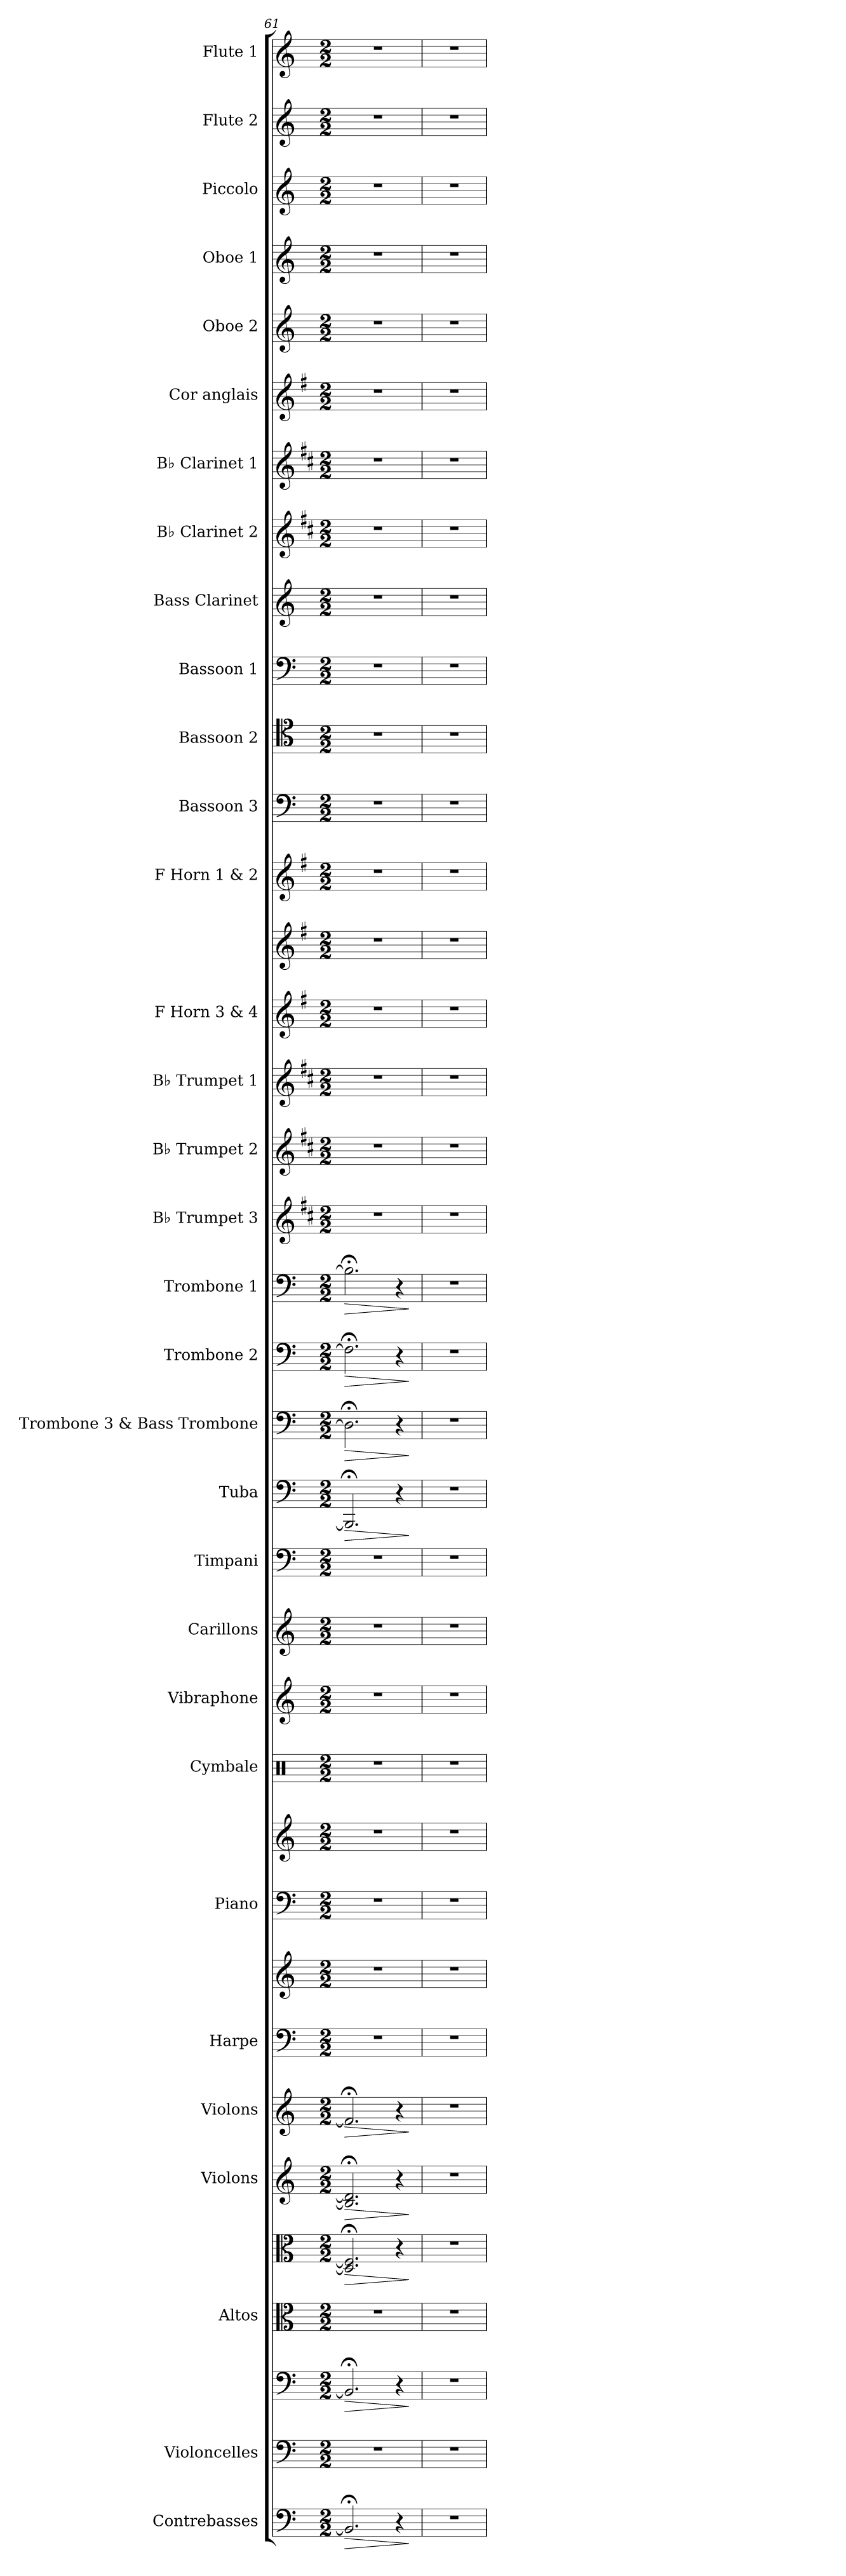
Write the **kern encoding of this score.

**kern	**dynam	**kern	**kern	**dynam	**kern	**kern	**dynam	**kern	**dynam	**kern	**dynam	**kern	**kern	**kern	**kern	**kern	**kern	**kern	**kern	**kern	**dynam	**kern	**dynam	**kern	**dynam	**kern	**dynam	**kern	**kern	**kern	**kern	**kern	**kern	**kern	**kern	**kern	**kern	**kern	**kern	**kern	**kern	**kern	**kern	**kern	**kern
*part32	*part32	*part31	*part31	*part31	*part30	*part30	*part30	*part29	*part29	*part28	*part28	*part27	*part27	*part26	*part26	*part25	*part24	*part23	*part22	*part21	*part21	*part20	*part20	*part19	*part19	*part18	*part18	*part17	*part16	*part15	*part14	*part14	*part13	*part12	*part11	*part10	*part9	*part8	*part7	*part6	*part5	*part4	*part3	*part2	*part1
*staff37	*staff37	*staff36	*staff35	*staff35/36	*staff34	*staff33	*staff33/34	*staff32	*staff32	*staff31	*staff31	*staff30	*staff29	*staff28	*staff27	*staff26	*staff25	*staff24	*staff23	*staff22	*staff22	*staff21	*staff21	*staff20	*staff20	*staff19	*staff19	*staff18	*staff17	*staff16	*staff15	*staff14	*staff13	*staff12	*staff11	*staff10	*staff9	*staff8	*staff7	*staff6	*staff5	*staff4	*staff3	*staff2	*staff1
*I"Contrebasses	*	*I"Violoncelles	*	*	*I"Altos	*	*	*I"Violons	*	*I"Violons	*	*I"Harpe	*	*I"Piano	*	*I"Cymbale	*I"Vibraphone	*I"Carillons	*I"Timpani	*I"Tuba	*	*I"Trombone 3 &amp; Bass Trombone	*	*I"Trombone 2	*	*I"Trombone 1	*	*I"B♭ Trumpet 3	*I"B♭ Trumpet 2	*I"B♭ Trumpet 1	*I"F Horn 3 &amp; 4	*	*I"F Horn 1 &amp; 2	*I"Bassoon 3	*I"Bassoon 2	*I"Bassoon 1	*I"Bass Clarinet	*I"B♭ Clarinet 2	*I"B♭ Clarinet 1	*I"Cor anglais	*I"Oboe 2	*I"Oboe 1	*I"Piccolo	*I"Flute 2	*I"Flute 1
*I'Cbs.	*	*I'Vlcs	*	*	*I'Alt.	*	*	*I'Vlns.	*	*I'Vlns.	*	*I'Hrp.	*	*I'Pia.	*	*I'Cym.	*I'Vib.	*I'Car.	*I'Timp.	*I'Tba.	*	*I'Tbn. 3 B. Tbn.	*	*I'Tbn. 2	*	*I'Tbn. 1	*	*I'B♭ Tpt. 3	*I'B♭ Tpt. 2	*I'B♭ Tpt. 1	*I'F Hn. 3 4	*	*I'F Hn. 1 2	*I'Bsn. 3	*I'Bsn. 2	*I'Bsn. 1	*I'B. Cl.	*I'B♭ Cl. 2	*I'B♭ Cl. 1	*I'C. A.	*I'Ob. 2	*I'Ob. 1	*I'Picc.	*I'Fl. 2	*I'Fl. 1
*clefF4	*	*clefF4	*clefF4	*	*clefC3	*clefC3	*	*clefG2	*	*clefG2	*	*clefF4	*clefG2	*clefF4	*clefG2	*clefX	*clefG2	*clefG2	*clefF4	*clefF4	*	*clefF4	*	*clefF4	*	*clefF4	*	*clefG2	*clefG2	*clefG2	*clefG2	*clefG2	*clefG2	*clefF4	*clefC4	*clefF4	*clefG2	*clefG2	*clefG2	*clefG2	*clefG2	*clefG2	*clefG2	*clefG2	*clefG2
*ITrd7c12	*	*	*	*	*	*	*	*	*	*	*	*	*	*	*	*	*	*	*	*	*	*	*	*	*	*	*	*ITrd1c2	*ITrd1c2	*ITrd1c2	*ITrd4c7	*ITrd4c7	*ITrd4c7	*	*	*	*ITrd8c14	*ITrd1c2	*ITrd1c2	*ITrd4c7	*	*	*ITrd-7c-12	*	*
*k[]	*	*k[]	*k[]	*	*k[]	*k[]	*	*k[]	*	*k[]	*	*k[]	*k[]	*k[]	*k[]	*k[]	*k[]	*k[]	*k[]	*k[]	*	*k[]	*	*k[]	*	*k[]	*	*k[]	*k[]	*k[]	*k[]	*k[]	*k[]	*k[]	*k[]	*k[]	*k[]	*k[]	*k[]	*k[]	*k[]	*k[]	*k[]	*k[]	*k[]
*M2/2	*	*M2/2	*M2/2	*	*M2/2	*M2/2	*	*M2/2	*	*M2/2	*	*M2/2	*M2/2	*M2/2	*M2/2	*M2/2	*M2/2	*M2/2	*M2/2	*M2/2	*	*M2/2	*	*M2/2	*	*M2/2	*	*M2/2	*M2/2	*M2/2	*M2/2	*M2/2	*M2/2	*M2/2	*M2/2	*M2/2	*M2/2	*M2/2	*M2/2	*M2/2	*M2/2	*M2/2	*M2/2	*M2/2	*M2/2
=61	=61	=61	=61	=61	=61	=61	=61	=61	=61	=61	=61	=61	=61	=61	=61	=61	=61	=61	=61	=61	=61	=61	=61	=61	=61	=61	=61	=61	=61	=61	=61	=61	=61	=61	=61	=61	=61	=61	=61	=61	=61	=61	=61	=61	=61
!	!LO:HP:b	!	!	!LO:HP:b	!	!	!LO:HP:b	!	!LO:HP:b	!	!LO:HP:b	!	!	!	!	!	!	!	!	!	!LO:HP:b	!	!LO:HP:b	!	!LO:HP:b	!	!LO:HP:b	!	!	!	!	!	!	!	!	!	!	!	!	!	!	!	!	!	!
2.BBB;</]	>	1r	2.BB;</]	>	1r	2.D#/];< 2.F#/];<	>	2.B/];< 2.d#/];<	>	2.f#;</]	>	1r	1r	1r	1r	1r	1r	1r	1r	2.BBB;</]	>	2.D#;<\]	>	2.F#;<\]	>	2.B;<\]	>	1r	1r	1r	1r	1r	1r	1r	1r	1r	1r	1r	1r	1r	1r	1r	1r	1r	1r
4r	.	.	4r	.	.	4r	.	4r	.	4r	.	.	.	.	.	.	.	.	.	4r	.	4r	.	4r	.	4r	.	.	.	.	.	.	.	.	.	.	.	.	.	.	.	.	.	.	.
.	]	.	.	]	.	.	]	.	]	.	]	.	.	.	.	.	.	.	.	.	]	.	]	.	]	.	]	.	.	.	.	.	.	.	.	.	.	.	.	.	.	.	.	.	.
=62	=62	=62	=62	=62	=62	=62	=62	=62	=62	=62	=62	=62	=62	=62	=62	=62	=62	=62	=62	=62	=62	=62	=62	=62	=62	=62	=62	=62	=62	=62	=62	=62	=62	=62	=62	=62	=62	=62	=62	=62	=62	=62	=62	=62	=62
1r	.	1r	1r	.	1r	1r	.	1r	.	1r	.	1r	1r	1r	1r	1r	1r	1r	1r	1r	.	1r	.	1r	.	1r	.	1r	1r	1r	1r	1r	1r	1r	1r	1r	1r	1r	1r	1r	1r	1r	1r	1r	1r
=	=	=	=	=	=	=	=	=	=	=	=	=	=	=	=	=	=	=	=	=	=	=	=	=	=	=	=	=	=	=	=	=	=	=	=	=	=	=	=	=	=	=	=	=	=
*-	*-	*-	*-	*-	*-	*-	*-	*-	*-	*-	*-	*-	*-	*-	*-	*-	*-	*-	*-	*-	*-	*-	*-	*-	*-	*-	*-	*-	*-	*-	*-	*-	*-	*-	*-	*-	*-	*-	*-	*-	*-	*-	*-	*-	*-
